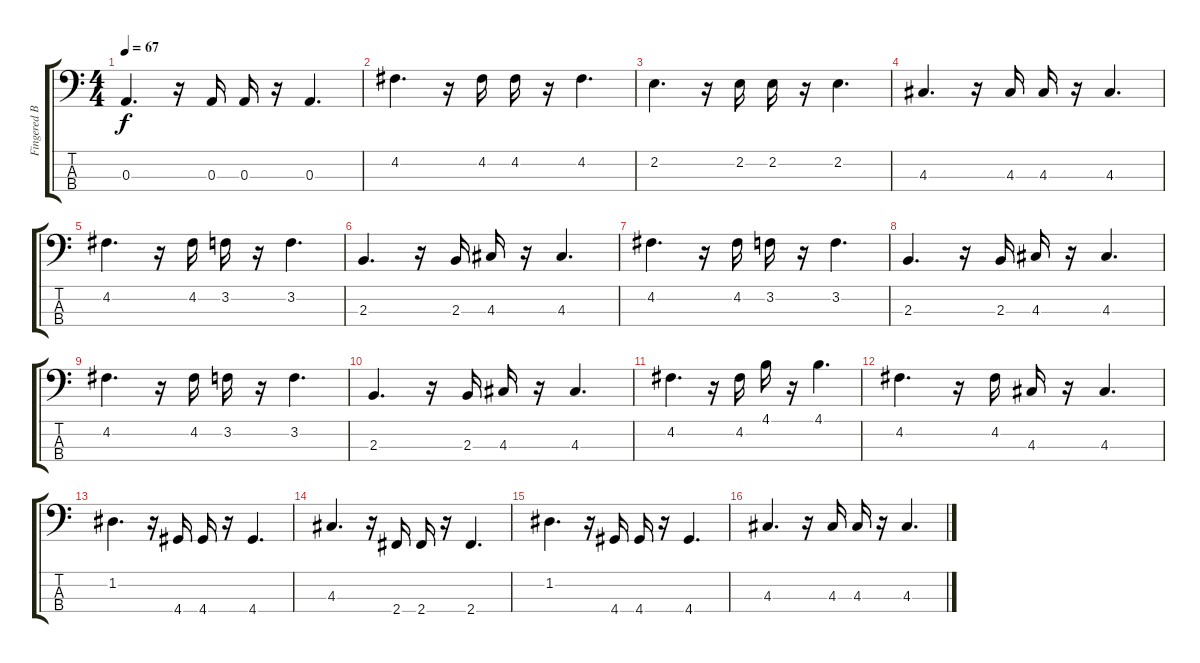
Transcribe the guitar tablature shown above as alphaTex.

\track ("Fingered Bass" "Fingered B") {instrument electricbassfinger}
\staff {score tabs}
\tuning (G2 D2 A1 E1) {hide}
\ts (4 4)
\tempo 67
\clef f4
\ks c
0.3.4{d dy f} r.16 0.3.16 0.3.16 r.16 0.3.4{d} |
4.2.4{d} r.16 4.2.16 4.2.16 r.16 4.2.4{d} |
2.2.4{d} r.16 2.2.16 2.2.16 r.16 2.2.4{d} |
4.3.4{d} r.16 4.3.16 4.3.16 r.16 4.3.4{d} |
4.2.4{d} r.16 4.2.16 3.2.16 r.16 3.2.4{d} |
2.3.4{d} r.16 2.3.16 4.3.16 r.16 4.3.4{d} |
4.2.4{d} r.16 4.2.16 3.2.16 r.16 3.2.4{d} |
2.3.4{d} r.16 2.3.16 4.3.16 r.16 4.3.4{d} |
4.2.4{d} r.16 4.2.16 3.2.16 r.16 3.2.4{d} |
2.3.4{d} r.16 2.3.16 4.3.16 r.16 4.3.4{d} |
4.2.4{d} r.16 4.2.16 4.1.16 r.16 4.1.4{d} |
4.2.4{d} r.16 4.2.16 4.3.16 r.16 4.3.4{d} |
1.2.4{d} r.16 4.4.16 4.4.16 r.16 4.4.4{d} |
4.3.4{d} r.16 2.4.16 2.4.16 r.16 2.4.4{d} |
1.2.4{d} r.16 4.4.16 4.4.16 r.16 4.4.4{d} |
4.3.4{d} r.16 4.3.16 4.3.16 r.16 4.3.4{d}
